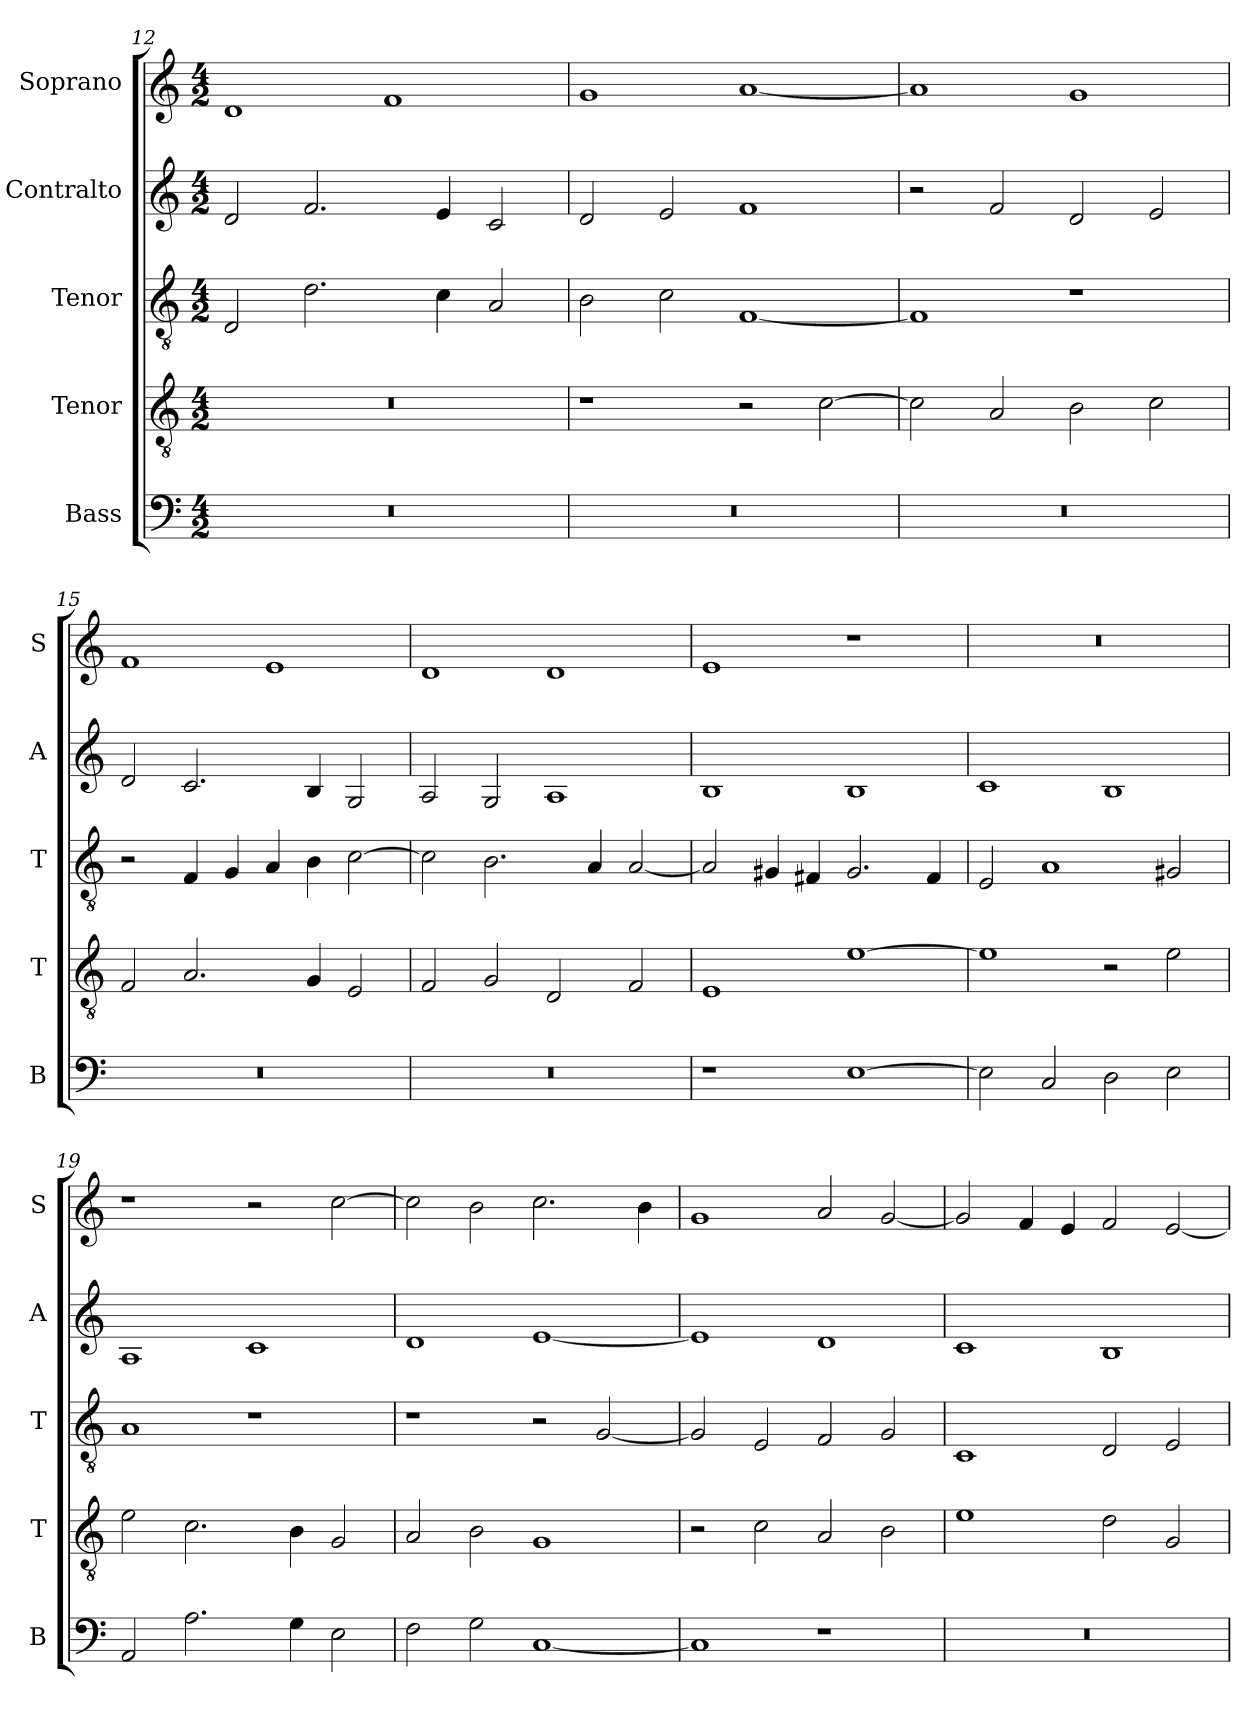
**kern	**kern	**kern	**kern	**kern
*part5	*part4	*part3	*part2	*part1
*staff5	*staff4	*staff3	*staff2	*staff1
*I"Bass	*I"Tenor	*I"Tenor	*I"Contralto	*I"Soprano
*I'B	*I'T	*I'T	*I'A	*I'S
*clefF4	*clefGv2	*clefGv2	*clefG2	*clefG2
*k[]	*k[]	*k[]	*k[]	*k[]
*E:phr	*E:phr	*E:phr	*E:phr	*E:phr
*M4/2	*M4/2	*M4/2	*M4/2	*M4/2
=12	=12	=12	=12	=12
0r	0r	2D	2d	1d
.	.	2.d	2.f	.
.	.	.	.	1f
.	.	4c	4e	.
.	.	2A	2c	.
=13	=13	=13	=13	=13
0r	1r	2B	2d	1g
.	.	2c	2e	.
.	2r	[1F	1f	[1a
.	[2c	.	.	.
=14	=14	=14	=14	=14
0r	2c]	1F]	2r	1a]
.	2A	.	2f	.
.	2B	1r	2d	1g
.	2c	.	2e	.
=15	=15	=15	=15	=15
0r	2F	2r	2d	1f
.	2.A	4F	2.c	.
.	.	4G	.	.
.	.	4A	.	1e
.	4G	4B	4B	.
.	2E	[2c	2G	.
=16	=16	=16	=16	=16
0r	2F	2c]	2A	1d
.	2G	2.B	2G	.
.	2D	.	1A	1d
.	.	4A	.	.
.	2F	[2A	.	.
=17	=17	=17	=17	=17
1r	1E	2A]	1B	1e
.	.	4G#X	.	.
.	.	4F#X	.	.
[1E	[1e	2.G#	1B	1r
.	.	4F#	.	.
=18	=18	=18	=18	=18
2E]	1e]	2E	1c	0r
2C	.	1A	.	.
2D	2r	.	1B	.
2E	2e	2G#X	.	.
=19	=19	=19	=19	=19
2AA	2e	1A	1A	1r
2.A	2.c	.	.	.
.	.	1r	1c	2r
4G	4B	.	.	.
2E	2G	.	.	[2cc
=20	=20	=20	=20	=20
2F	2A	1r	1d	2cc]
2G	2B	.	.	2b
[1C	1G	2r	[1e	2.cc
.	.	[2G	.	.
.	.	.	.	4b
=21	=21	=21	=21	=21
1C]	2r	2G]	1e]	1g
.	2c	2E	.	.
1r	2A	2F	1d	2a
.	2B	2G	.	[2g
=22	=22	=22	=22	=22
0r	1e	1C	1c	2g]
.	.	.	.	4f
.	.	.	.	4e
.	2d	2D	1B	2f
.	2G	2E	.	[2e
=	=	=	=	=
*-	*-	*-	*-	*-
